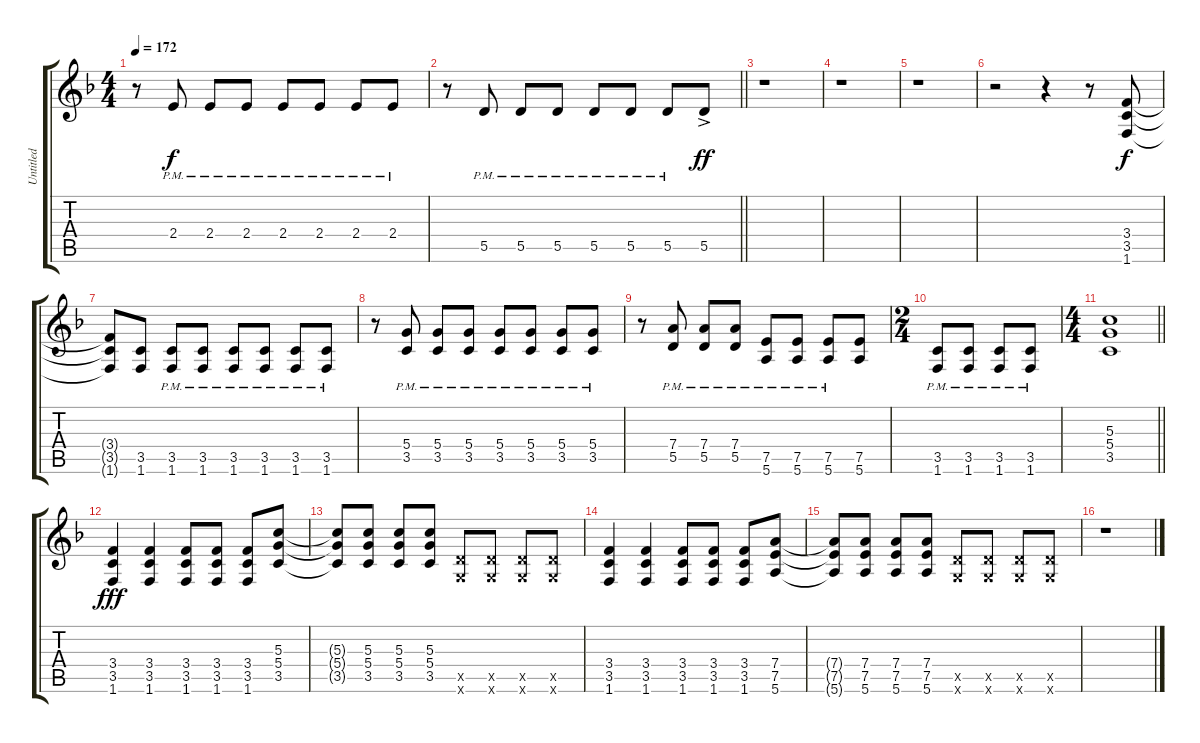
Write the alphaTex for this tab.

\track ("Untitled" "Untitled") {instrument distortionguitar}
\staff {score tabs}
\tuning (E4 B3 G3 D3 A2 E2) {hide}
\ts (4 4)
\tempo 172
\clef g2
\ks f
r.8{dy f} 2.4{pm}.8 2.4{pm}.8 2.4{pm}.8 2.4{pm}.8 2.4{pm}.8 2.4{pm}.8 2.4{pm}.8 |
\barLineRight lightlight
r.8 5.5{pm}.8 5.5{pm}.8 5.5{pm}.8 5.5{pm}.8 5.5{pm}.8 5.5{pm}.8 5.5{ac}.8{dy ff} |
r.1 |
r.1 |
r.1 |
r.2 r.4 r.8 (3.4 3.5 1.6).8{dy f} |
(3.4{t} 3.5{t} 1.6{t}).8 (3.5 1.6).8 (3.5{pm} 1.6{pm}).8 (3.5{pm} 1.6{pm}).8 (3.5{pm} 1.6{pm}).8 (3.5{pm} 1.6{pm}).8 (3.5{pm} 1.6{pm}).8 (3.5{pm} 1.6{pm}).8 |
r.8 (5.4{pm} 3.5{pm}).8 (5.4{pm} 3.5{pm}).8 (5.4{pm} 3.5{pm}).8 (5.4{pm} 3.5{pm}).8 (5.4{pm} 3.5{pm}).8 (5.4{pm} 3.5{pm}).8 (5.4{pm} 3.5{pm}).8 |
r.8 (7.4{pm} 5.5{pm}).8 (7.4{pm} 5.5{pm}).8 (7.4{pm} 5.5{pm}).8 (7.5{pm} 5.6{pm}).8 (7.5{pm} 5.6{pm}).8 (7.5{pm} 5.6{pm}).8 (7.5 5.6).8 |
\ts (2 4)
(3.5{pm} 1.6{pm}).8 (3.5{pm} 1.6{pm}).8 (3.5{pm} 1.6{pm}).8 (3.5{pm} 1.6{pm}).8 |
\ts (4 4)
\barLineRight lightlight
(5.3 5.4 3.5).1 |
(3.4 3.5 1.6).4{dy fff} (3.4 3.5 1.6).4 (3.4 3.5 1.6).8 (3.4 3.5 1.6).8 (3.4 3.5 1.6).8 (5.3 5.4 3.5).8 |
(5.3{t} 5.4{t} 3.5{t}).8 (5.3 5.4 3.5).8 (5.3 5.4 3.5).8 (5.3 5.4 3.5).8 (5.5{x} 3.6{x}).8 (5.5{x} 3.6{x}).8 (5.5{x} 3.6{x}).8 (5.5{x} 3.6{x}).8 |
(3.4 3.5 1.6).4 (3.4 3.5 1.6).4 (3.4 3.5 1.6).8 (3.4 3.5 1.6).8 (3.4 3.5 1.6).8 (7.4 7.5 5.6).8 |
(7.4{t} 7.5{t} 5.6{t}).8 (7.4 7.5 5.6).8 (7.4 7.5 5.6).8 (7.4 7.5 5.6).8 (5.5{x} 3.6{x}).8 (5.5{x} 3.6{x}).8 (5.5{x} 3.6{x}).8 (5.5{x} 3.6{x}).8 |
r.1
